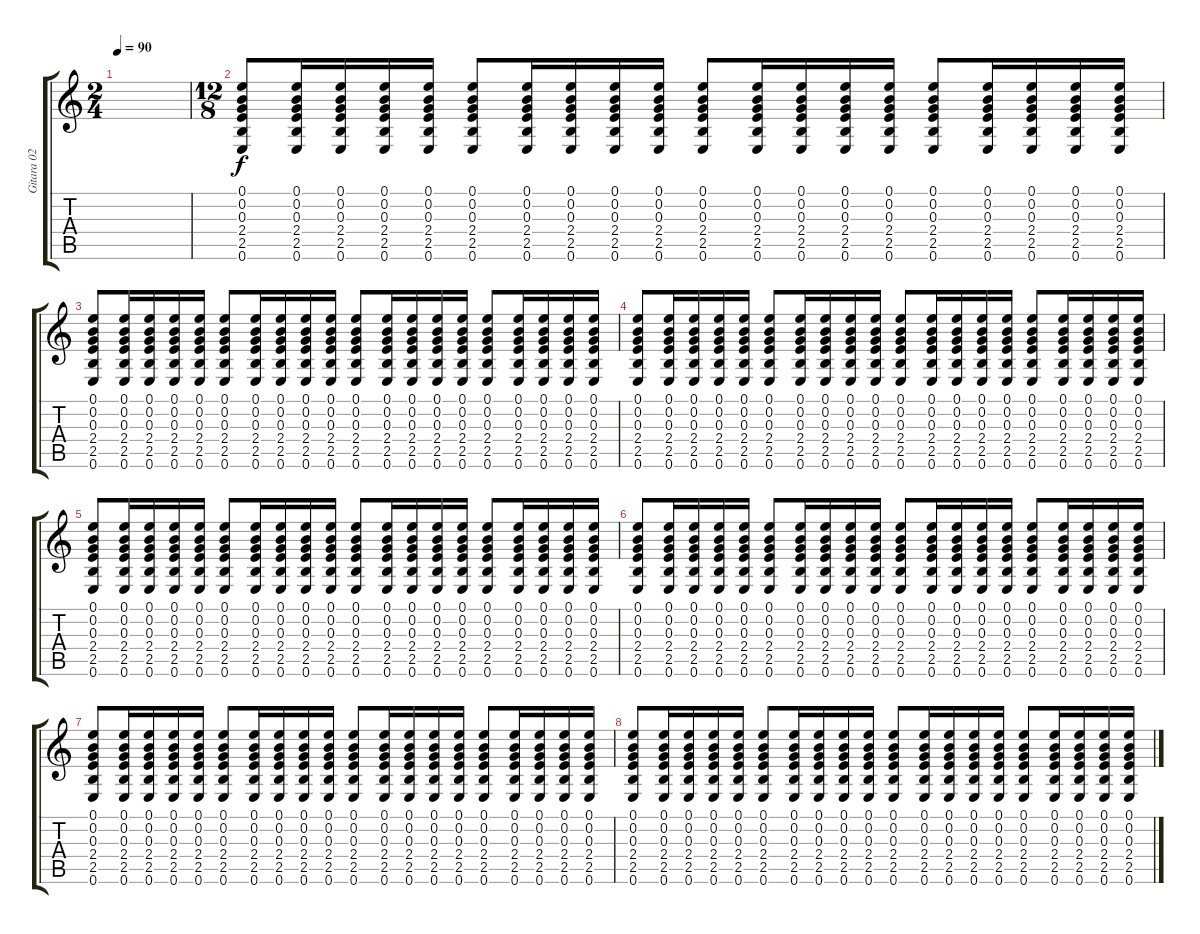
\track ("Gitara 02" "Gitara 02") {instrument acousticguitarsteel}
\staff {score tabs}
\tuning (E4 B3 G3 D3 A2 E2) {hide}
\ts (2 4)
\tempo 90
\clef g2
\ks c
|
\ts (12 8)
(0.1 0.2 0.3 2.4 2.5 0.6).8 (0.1 0.2 0.3 2.4 2.5 0.6).16 (0.1 0.2 0.3 2.4 2.5 0.6).16 (0.1 0.2 0.3 2.4 2.5 0.6).16 (0.1 0.2 0.3 2.4 2.5 0.6).16 (0.1 0.2 0.3 2.4 2.5 0.6).8 (0.1 0.2 0.3 2.4 2.5 0.6).16 (0.1 0.2 0.3 2.4 2.5 0.6).16 (0.1 0.2 0.3 2.4 2.5 0.6).16 (0.1 0.2 0.3 2.4 2.5 0.6).16 (0.1 0.2 0.3 2.4 2.5 0.6).8 (0.1 0.2 0.3 2.4 2.5 0.6).16 (0.1 0.2 0.3 2.4 2.5 0.6).16 (0.1 0.2 0.3 2.4 2.5 0.6).16 (0.1 0.2 0.3 2.4 2.5 0.6).16 (0.1 0.2 0.3 2.4 2.5 0.6).8 (0.1 0.2 0.3 2.4 2.5 0.6).16 (0.1 0.2 0.3 2.4 2.5 0.6).16 (0.1 0.2 0.3 2.4 2.5 0.6).16 (0.1 0.2 0.3 2.4 2.5 0.6).16 |
(0.1 0.2 0.3 2.4 2.5 0.6).8 (0.1 0.2 0.3 2.4 2.5 0.6).16 (0.1 0.2 0.3 2.4 2.5 0.6).16 (0.1 0.2 0.3 2.4 2.5 0.6).16 (0.1 0.2 0.3 2.4 2.5 0.6).16 (0.1 0.2 0.3 2.4 2.5 0.6).8 (0.1 0.2 0.3 2.4 2.5 0.6).16 (0.1 0.2 0.3 2.4 2.5 0.6).16 (0.1 0.2 0.3 2.4 2.5 0.6).16 (0.1 0.2 0.3 2.4 2.5 0.6).16 (0.1 0.2 0.3 2.4 2.5 0.6).8 (0.1 0.2 0.3 2.4 2.5 0.6).16 (0.1 0.2 0.3 2.4 2.5 0.6).16 (0.1 0.2 0.3 2.4 2.5 0.6).16 (0.1 0.2 0.3 2.4 2.5 0.6).16 (0.1 0.2 0.3 2.4 2.5 0.6).8 (0.1 0.2 0.3 2.4 2.5 0.6).16 (0.1 0.2 0.3 2.4 2.5 0.6).16 (0.1 0.2 0.3 2.4 2.5 0.6).16 (0.1 0.2 0.3 2.4 2.5 0.6).16 |
(0.1 0.2 0.3 2.4 2.5 0.6).8 (0.1 0.2 0.3 2.4 2.5 0.6).16 (0.1 0.2 0.3 2.4 2.5 0.6).16 (0.1 0.2 0.3 2.4 2.5 0.6).16 (0.1 0.2 0.3 2.4 2.5 0.6).16 (0.1 0.2 0.3 2.4 2.5 0.6).8 (0.1 0.2 0.3 2.4 2.5 0.6).16 (0.1 0.2 0.3 2.4 2.5 0.6).16 (0.1 0.2 0.3 2.4 2.5 0.6).16 (0.1 0.2 0.3 2.4 2.5 0.6).16 (0.1 0.2 0.3 2.4 2.5 0.6).8 (0.1 0.2 0.3 2.4 2.5 0.6).16 (0.1 0.2 0.3 2.4 2.5 0.6).16 (0.1 0.2 0.3 2.4 2.5 0.6).16 (0.1 0.2 0.3 2.4 2.5 0.6).16 (0.1 0.2 0.3 2.4 2.5 0.6).8 (0.1 0.2 0.3 2.4 2.5 0.6).16 (0.1 0.2 0.3 2.4 2.5 0.6).16 (0.1 0.2 0.3 2.4 2.5 0.6).16 (0.1 0.2 0.3 2.4 2.5 0.6).16 |
(0.1 0.2 0.3 2.4 2.5 0.6).8 (0.1 0.2 0.3 2.4 2.5 0.6).16 (0.1 0.2 0.3 2.4 2.5 0.6).16 (0.1 0.2 0.3 2.4 2.5 0.6).16 (0.1 0.2 0.3 2.4 2.5 0.6).16 (0.1 0.2 0.3 2.4 2.5 0.6).8 (0.1 0.2 0.3 2.4 2.5 0.6).16 (0.1 0.2 0.3 2.4 2.5 0.6).16 (0.1 0.2 0.3 2.4 2.5 0.6).16 (0.1 0.2 0.3 2.4 2.5 0.6).16 (0.1 0.2 0.3 2.4 2.5 0.6).8 (0.1 0.2 0.3 2.4 2.5 0.6).16 (0.1 0.2 0.3 2.4 2.5 0.6).16 (0.1 0.2 0.3 2.4 2.5 0.6).16 (0.1 0.2 0.3 2.4 2.5 0.6).16 (0.1 0.2 0.3 2.4 2.5 0.6).8 (0.1 0.2 0.3 2.4 2.5 0.6).16 (0.1 0.2 0.3 2.4 2.5 0.6).16 (0.1 0.2 0.3 2.4 2.5 0.6).16 (0.1 0.2 0.3 2.4 2.5 0.6).16 |
(0.1 0.2 0.3 2.4 2.5 0.6).8 (0.1 0.2 0.3 2.4 2.5 0.6).16 (0.1 0.2 0.3 2.4 2.5 0.6).16 (0.1 0.2 0.3 2.4 2.5 0.6).16 (0.1 0.2 0.3 2.4 2.5 0.6).16 (0.1 0.2 0.3 2.4 2.5 0.6).8 (0.1 0.2 0.3 2.4 2.5 0.6).16 (0.1 0.2 0.3 2.4 2.5 0.6).16 (0.1 0.2 0.3 2.4 2.5 0.6).16 (0.1 0.2 0.3 2.4 2.5 0.6).16 (0.1 0.2 0.3 2.4 2.5 0.6).8 (0.1 0.2 0.3 2.4 2.5 0.6).16 (0.1 0.2 0.3 2.4 2.5 0.6).16 (0.1 0.2 0.3 2.4 2.5 0.6).16 (0.1 0.2 0.3 2.4 2.5 0.6).16 (0.1 0.2 0.3 2.4 2.5 0.6).8 (0.1 0.2 0.3 2.4 2.5 0.6).16 (0.1 0.2 0.3 2.4 2.5 0.6).16 (0.1 0.2 0.3 2.4 2.5 0.6).16 (0.1 0.2 0.3 2.4 2.5 0.6).16 |
(0.1 0.2 0.3 2.4 2.5 0.6).8 (0.1 0.2 0.3 2.4 2.5 0.6).16 (0.1 0.2 0.3 2.4 2.5 0.6).16 (0.1 0.2 0.3 2.4 2.5 0.6).16 (0.1 0.2 0.3 2.4 2.5 0.6).16 (0.1 0.2 0.3 2.4 2.5 0.6).8 (0.1 0.2 0.3 2.4 2.5 0.6).16 (0.1 0.2 0.3 2.4 2.5 0.6).16 (0.1 0.2 0.3 2.4 2.5 0.6).16 (0.1 0.2 0.3 2.4 2.5 0.6).16 (0.1 0.2 0.3 2.4 2.5 0.6).8 (0.1 0.2 0.3 2.4 2.5 0.6).16 (0.1 0.2 0.3 2.4 2.5 0.6).16 (0.1 0.2 0.3 2.4 2.5 0.6).16 (0.1 0.2 0.3 2.4 2.5 0.6).16 (0.1 0.2 0.3 2.4 2.5 0.6).8 (0.1 0.2 0.3 2.4 2.5 0.6).16 (0.1 0.2 0.3 2.4 2.5 0.6).16 (0.1 0.2 0.3 2.4 2.5 0.6).16 (0.1 0.2 0.3 2.4 2.5 0.6).16 |
(0.1 0.2 0.3 2.4 2.5 0.6).8 (0.1 0.2 0.3 2.4 2.5 0.6).16 (0.1 0.2 0.3 2.4 2.5 0.6).16 (0.1 0.2 0.3 2.4 2.5 0.6).16 (0.1 0.2 0.3 2.4 2.5 0.6).16 (0.1 0.2 0.3 2.4 2.5 0.6).8 (0.1 0.2 0.3 2.4 2.5 0.6).16 (0.1 0.2 0.3 2.4 2.5 0.6).16 (0.1 0.2 0.3 2.4 2.5 0.6).16 (0.1 0.2 0.3 2.4 2.5 0.6).16 (0.1 0.2 0.3 2.4 2.5 0.6).8 (0.1 0.2 0.3 2.4 2.5 0.6).16 (0.1 0.2 0.3 2.4 2.5 0.6).16 (0.1 0.2 0.3 2.4 2.5 0.6).16 (0.1 0.2 0.3 2.4 2.5 0.6).16 (0.1 0.2 0.3 2.4 2.5 0.6).8 (0.1 0.2 0.3 2.4 2.5 0.6).16 (0.1 0.2 0.3 2.4 2.5 0.6).16 (0.1 0.2 0.3 2.4 2.5 0.6).16 (0.1 0.2 0.3 2.4 2.5 0.6).16
